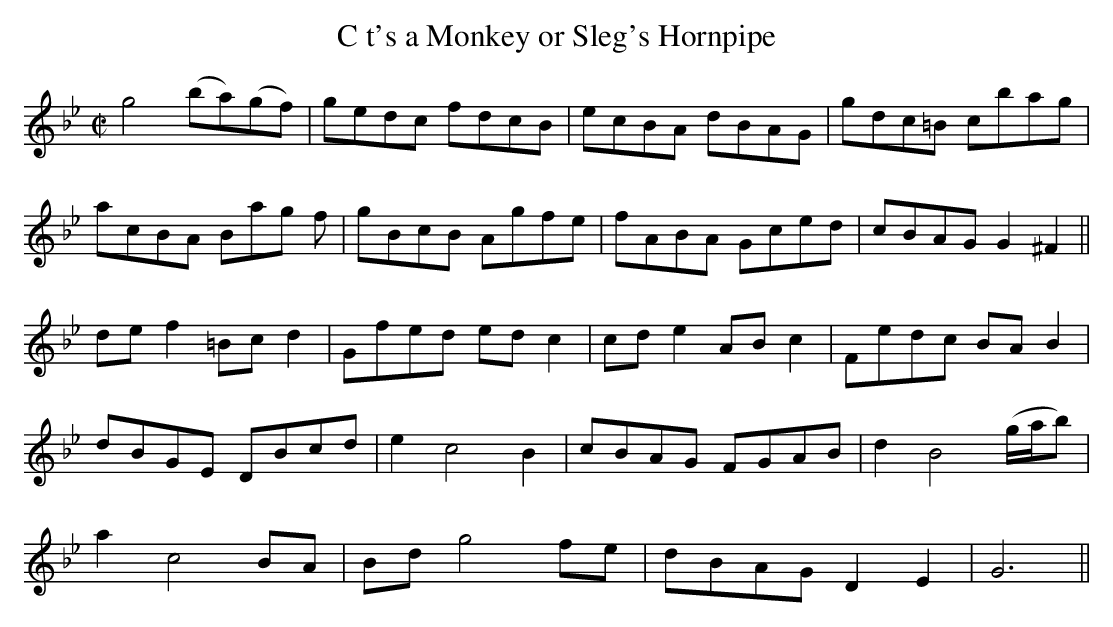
X:1
T:C t's a Monkey or Sleg's Hornpipe
M:C|
L:1/8
K:Gmin
g4 (ba)(gf) | gedc fdcB | ecBA dBAG | gdc=B cbag |
acBA Bag f | gBcB Agfe | fABA Gced | cBAG G2^F2 ||
de f2 =Bc d2 | Gfed ed c2 | cd e2 AB c2 | Fedc BA B2 |
dBGE DBcd | e2c4B2 | cBAG FGAB | d2 B4 (g/a/b) |
a2 c4BA | Bd g4 fe | dBAG D2E2 | G6 ||
